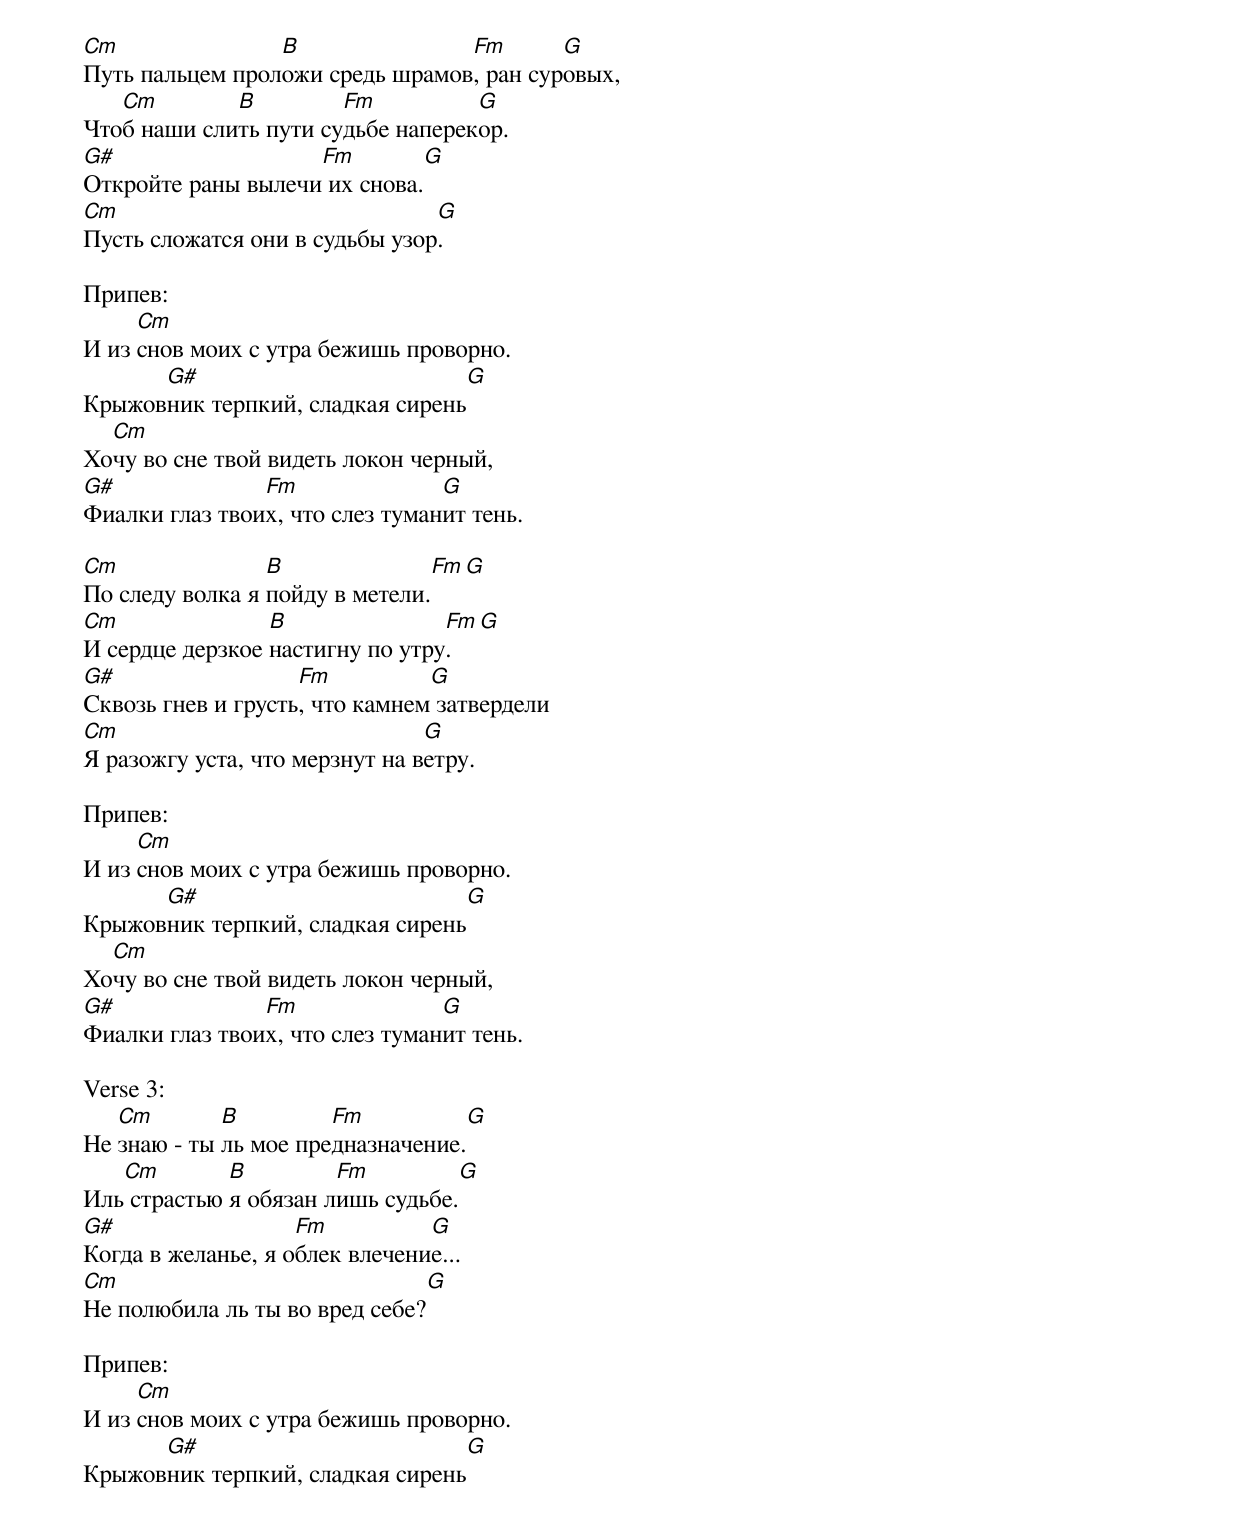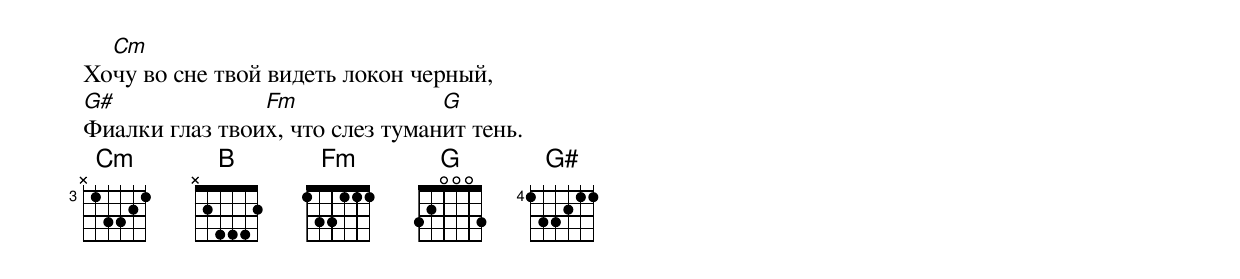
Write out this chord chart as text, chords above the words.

Cm               B               Fm       G
Путь пальцем проложи средь шрамов, ран суровых,
   Cm        B         Fm          G
Чтоб наши слить пути судьбе наперекор.
G#                  Fm          G
Откройте раны вылечи их снова.
Cm                              G
Пусть сложатся они в судьбы узор.

Припев:
     Cm
И из снов моих с утра бежишь проворно.
      G#                                    G
Крыжовник терпкий, сладкая сирень
  Cm
Хочу во сне твой видеть локон черный,
G#              Fm               G
Фиалки глаз твоих, что слез туманит тень.

Cm               B               Fm       G
По следу волка я пойду в метели.
Cm               B               Fm       G
И сердце дерзкое настигну по утру.
G#                  Fm          G
Сквозь гнев и грусть, что камнем затвердели
Cm                              G
Я разожгу уста, что мерзнут на ветру.

Припев:
     Cm
И из снов моих с утра бежишь проворно.
      G#                                    G
Крыжовник терпкий, сладкая сирень
  Cm
Хочу во сне твой видеть локон черный,
G#              Fm               G
Фиалки глаз твоих, что слез туманит тень.

Verse 3:
   Cm        B         Fm          G
Не знаю - ты ль мое предназначение.
   Cm        B         Fm          G
Иль страстью я обязан лишь судьбе.
G#                  Fm          G
Когда в желанье, я облек влечение...
Cm                              G
Не полюбила ль ты во вред себе?

Припев:
     Cm
И из снов моих с утра бежишь проворно.
      G#                                    G
Крыжовник терпкий, сладкая сирень
  Cm
Хочу во сне твой видеть локон черный,
G#              Fm               G
Фиалки глаз твоих, что слез туманит тень.
